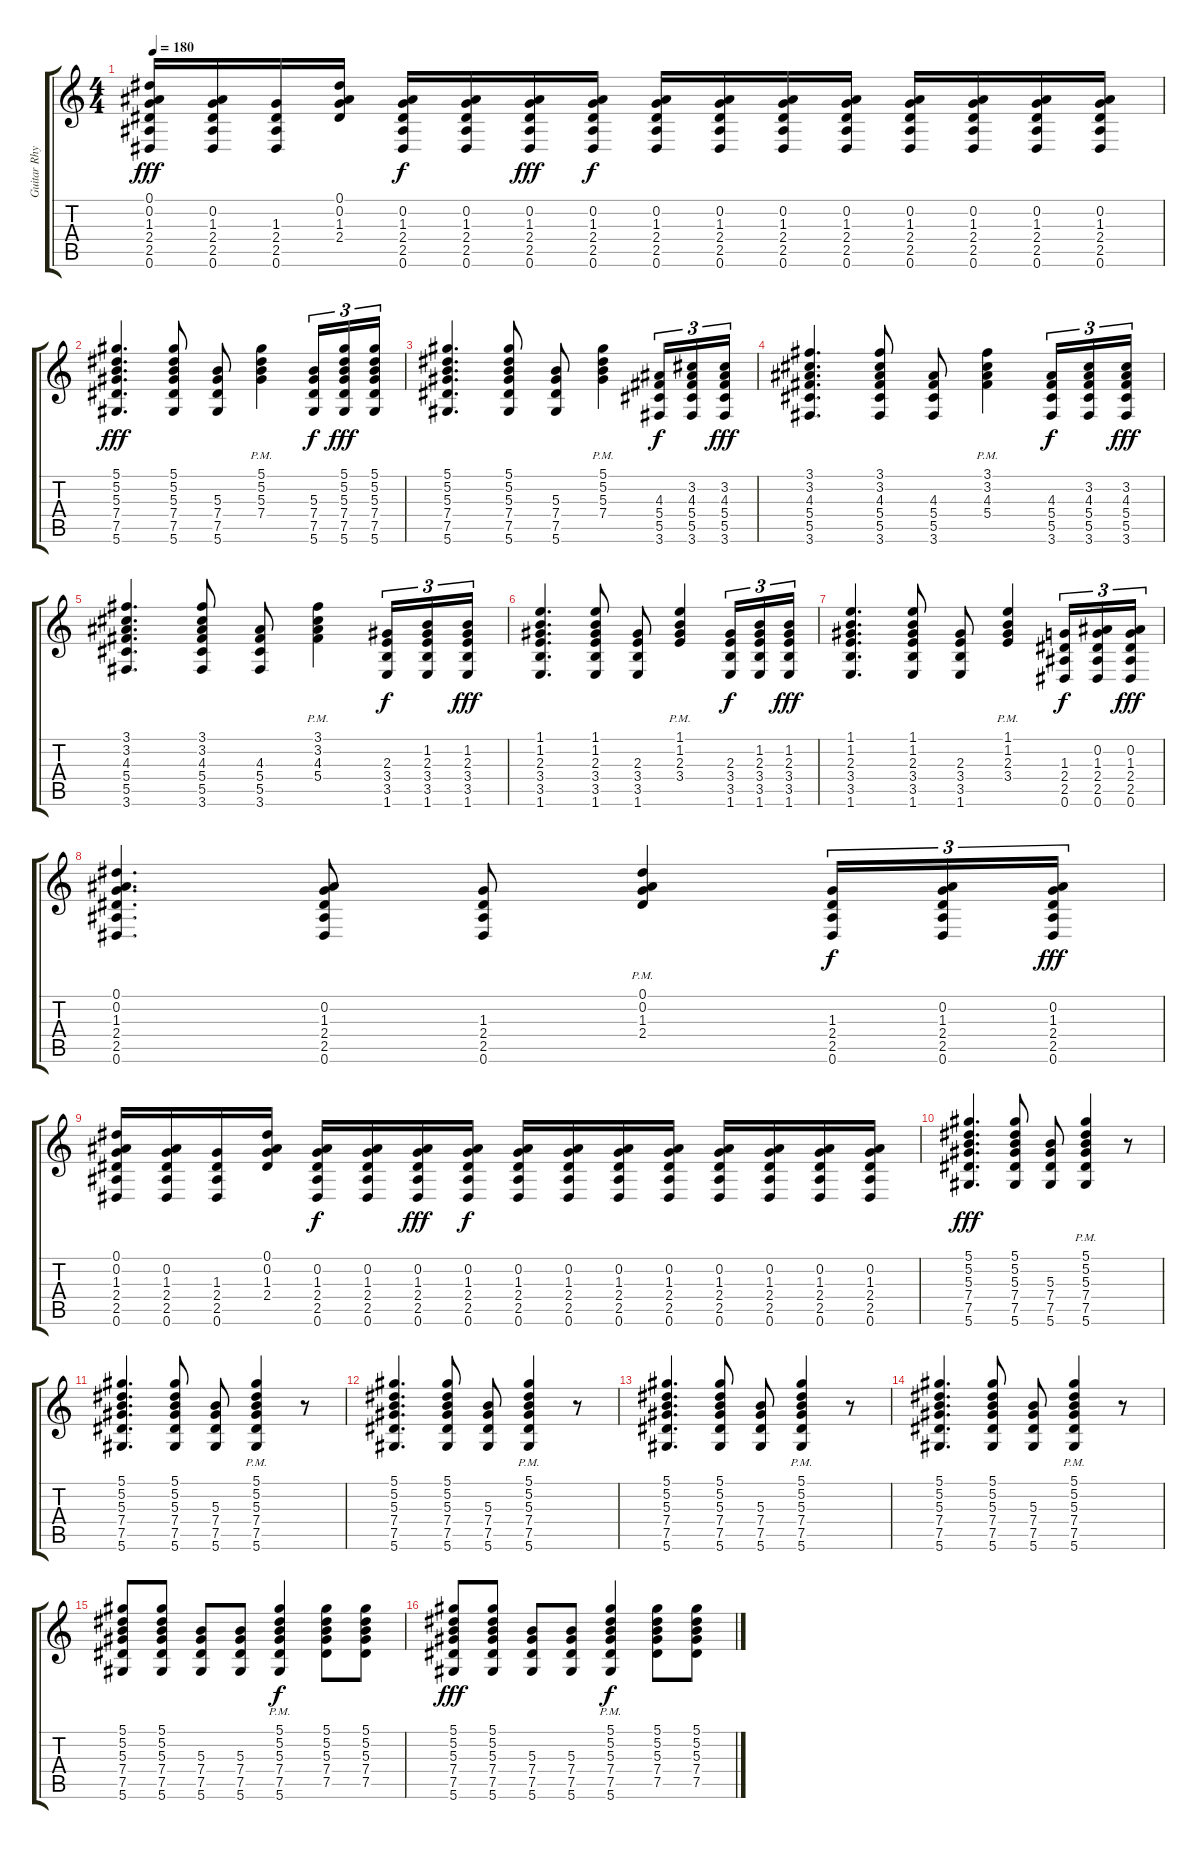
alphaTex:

\track ("Guitar Rhythm" "Guitar Rhy") {instrument acousticguitarnylon}
\staff {score tabs}
\tuning (Eb4 Bb3 Gb3 Db3 Ab2 Eb2) {hide}
\ts (4 4)
\tempo 180
\clef g2
\ks c
(0.1 0.2 1.3 2.4 2.5 0.6).16{dy fff} (0.2 1.3 2.4 2.5 0.6).16 (1.3 2.4 2.5 0.6).16 (0.1 0.2 1.3 2.4).16 (0.2 1.3 2.4 2.5 0.6).16{dy f} (0.2 1.3 2.4 2.5 0.6).16 (0.2 1.3 2.4 2.5 0.6).16{dy fff} (0.2 1.3 2.4 2.5 0.6).16{dy f} (0.2 1.3 2.4 2.5 0.6).16 (0.2 1.3 2.4 2.5 0.6).16 (0.2 1.3 2.4 2.5 0.6).16 (0.2 1.3 2.4 2.5 0.6).16 (0.2 1.3 2.4 2.5 0.6).16 (0.2 1.3 2.4 2.5 0.6).16 (0.2 1.3 2.4 2.5 0.6).16 (0.2 1.3 2.4 2.5 0.6).16 |
(5.1 5.2 5.3 7.4 7.5 5.6).4{d dy fff} (5.1 5.2 5.3 7.4 7.5 5.6).8 (5.3 7.4 7.5 5.6).8 (5.1{pm} 5.2{pm} 5.3{pm} 7.4{pm}).4 (5.3 7.4 7.5 5.6).16{tu (3 2) dy f} (5.1 5.2 5.3 7.4 7.5 5.6).16{tu (3 2) dy fff} (5.1 5.2 5.3 7.4 7.5 5.6).16{tu (3 2)} |
(5.1 5.2 5.3 7.4 7.5 5.6).4{d} (5.1 5.2 5.3 7.4 7.5 5.6).8 (5.3 7.4 7.5 5.6).8 (5.1{pm} 5.2{pm} 5.3{pm} 7.4{pm}).4 (4.3 5.4 5.5 3.6).16{tu (3 2) dy f} (3.2 4.3 5.4 5.5 3.6).16{tu (3 2)} (3.2 4.3 5.4 5.5 3.6).16{tu (3 2) dy fff} |
(3.1 3.2 4.3 5.4 5.5 3.6).4{d} (3.1 3.2 4.3 5.4 5.5 3.6).8 (4.3 5.4 5.5 3.6).8 (3.1{pm} 3.2{pm} 4.3{pm} 5.4{pm}).4 (4.3 5.4 5.5 3.6).16{tu (3 2) dy f} (3.2 4.3 5.4 5.5 3.6).16{tu (3 2)} (3.2 4.3 5.4 5.5 3.6).16{tu (3 2) dy fff} |
(3.1 3.2 4.3 5.4 5.5 3.6).4{d} (3.1 3.2 4.3 5.4 5.5 3.6).8 (4.3 5.4 5.5 3.6).8 (3.1{pm} 3.2{pm} 4.3{pm} 5.4{pm}).4 (2.3 3.4 3.5 1.6).16{tu (3 2) dy f} (1.2 2.3 3.4 3.5 1.6).16{tu (3 2)} (1.2 2.3 3.4 3.5 1.6).16{tu (3 2) dy fff} |
(1.1 1.2 2.3 3.4 3.5 1.6).4{d} (1.1 1.2 2.3 3.4 3.5 1.6).8 (2.3 3.4 3.5 1.6).8 (1.1{pm} 1.2{pm} 2.3{pm} 3.4{pm}).4 (2.3 3.4 3.5 1.6).16{tu (3 2) dy f} (1.2 2.3 3.4 3.5 1.6).16{tu (3 2)} (1.2 2.3 3.4 3.5 1.6).16{tu (3 2) dy fff} |
(1.1 1.2 2.3 3.4 3.5 1.6).4{d} (1.1 1.2 2.3 3.4 3.5 1.6).8 (2.3 3.4 3.5 1.6).8 (1.1{pm} 1.2{pm} 2.3{pm} 3.4{pm}).4 (1.3 2.4 2.5 0.6).16{tu (3 2) dy f} (0.2 1.3 2.4 2.5 0.6).16{tu (3 2)} (0.2 1.3 2.4 2.5 0.6).16{tu (3 2) dy fff} |
(0.1 0.2 1.3 2.4 2.5 0.6).4{d} (0.2 1.3 2.4 2.5 0.6).8 (1.3 2.4 2.5 0.6).8 (0.1{pm} 0.2{pm} 1.3{pm} 2.4{pm}).4 (1.3 2.4 2.5 0.6).16{tu (3 2) dy f} (0.2 1.3 2.4 2.5 0.6).16{tu (3 2)} (0.2 1.3 2.4 2.5 0.6).16{tu (3 2) dy fff} |
(0.1 0.2 1.3 2.4 2.5 0.6).16 (0.2 1.3 2.4 2.5 0.6).16 (1.3 2.4 2.5 0.6).16 (0.1 0.2 1.3 2.4).16 (0.2 1.3 2.4 2.5 0.6).16{dy f} (0.2 1.3 2.4 2.5 0.6).16 (0.2 1.3 2.4 2.5 0.6).16{dy fff} (0.2 1.3 2.4 2.5 0.6).16{dy f} (0.2 1.3 2.4 2.5 0.6).16 (0.2 1.3 2.4 2.5 0.6).16 (0.2 1.3 2.4 2.5 0.6).16 (0.2 1.3 2.4 2.5 0.6).16 (0.2 1.3 2.4 2.5 0.6).16 (0.2 1.3 2.4 2.5 0.6).16 (0.2 1.3 2.4 2.5 0.6).16 (0.2 1.3 2.4 2.5 0.6).16 |
(5.1 5.2 5.3 7.4 7.5 5.6).4{d dy fff} (5.1 5.2 5.3 7.4 7.5 5.6).8 (5.3 7.4 7.5 5.6).8 (5.1{pm} 5.2{pm} 5.3{pm} 7.4{pm} 7.5{pm} 5.6{pm}).4 r.8 |
(5.1 5.2 5.3 7.4 7.5 5.6).4{d} (5.1 5.2 5.3 7.4 7.5 5.6).8 (5.3 7.4 7.5 5.6).8 (5.1{pm} 5.2{pm} 5.3{pm} 7.4{pm} 7.5{pm} 5.6{pm}).4 r.8 |
(5.1 5.2 5.3 7.4 7.5 5.6).4{d} (5.1 5.2 5.3 7.4 7.5 5.6).8 (5.3 7.4 7.5 5.6).8 (5.1{pm} 5.2{pm} 5.3{pm} 7.4{pm} 7.5{pm} 5.6{pm}).4 r.8 |
(5.1 5.2 5.3 7.4 7.5 5.6).4{d} (5.1 5.2 5.3 7.4 7.5 5.6).8 (5.3 7.4 7.5 5.6).8 (5.1{pm} 5.2{pm} 5.3{pm} 7.4{pm} 7.5{pm} 5.6{pm}).4 r.8 |
(5.1 5.2 5.3 7.4 7.5 5.6).4{d} (5.1 5.2 5.3 7.4 7.5 5.6).8 (5.3 7.4 7.5 5.6).8 (5.1{pm} 5.2{pm} 5.3{pm} 7.4{pm} 7.5{pm} 5.6{pm}).4 r.8 |
(5.1 5.2 5.3 7.4 7.5 5.6).8 (5.1 5.2 5.3 7.4 7.5 5.6).8 (5.3 7.4 7.5 5.6).8 (5.3 7.4 7.5 5.6).8 (5.1{pm} 5.2{pm} 5.3{pm} 7.4{pm} 7.5{pm} 5.6{pm}).4{dy f} (5.1 5.2 5.3 7.4 7.5).8 (5.1 5.2 5.3 7.4 7.5).8 |
(5.1 5.2 5.3 7.4 7.5 5.6).8{dy fff} (5.1 5.2 5.3 7.4 7.5 5.6).8 (5.3 7.4 7.5 5.6).8 (5.3 7.4 7.5 5.6).8 (5.1{pm} 5.2{pm} 5.3{pm} 7.4{pm} 7.5{pm} 5.6{pm}).4{dy f} (5.1 5.2 5.3 7.4 7.5).8 (5.1 5.2 5.3 7.4 7.5).8
